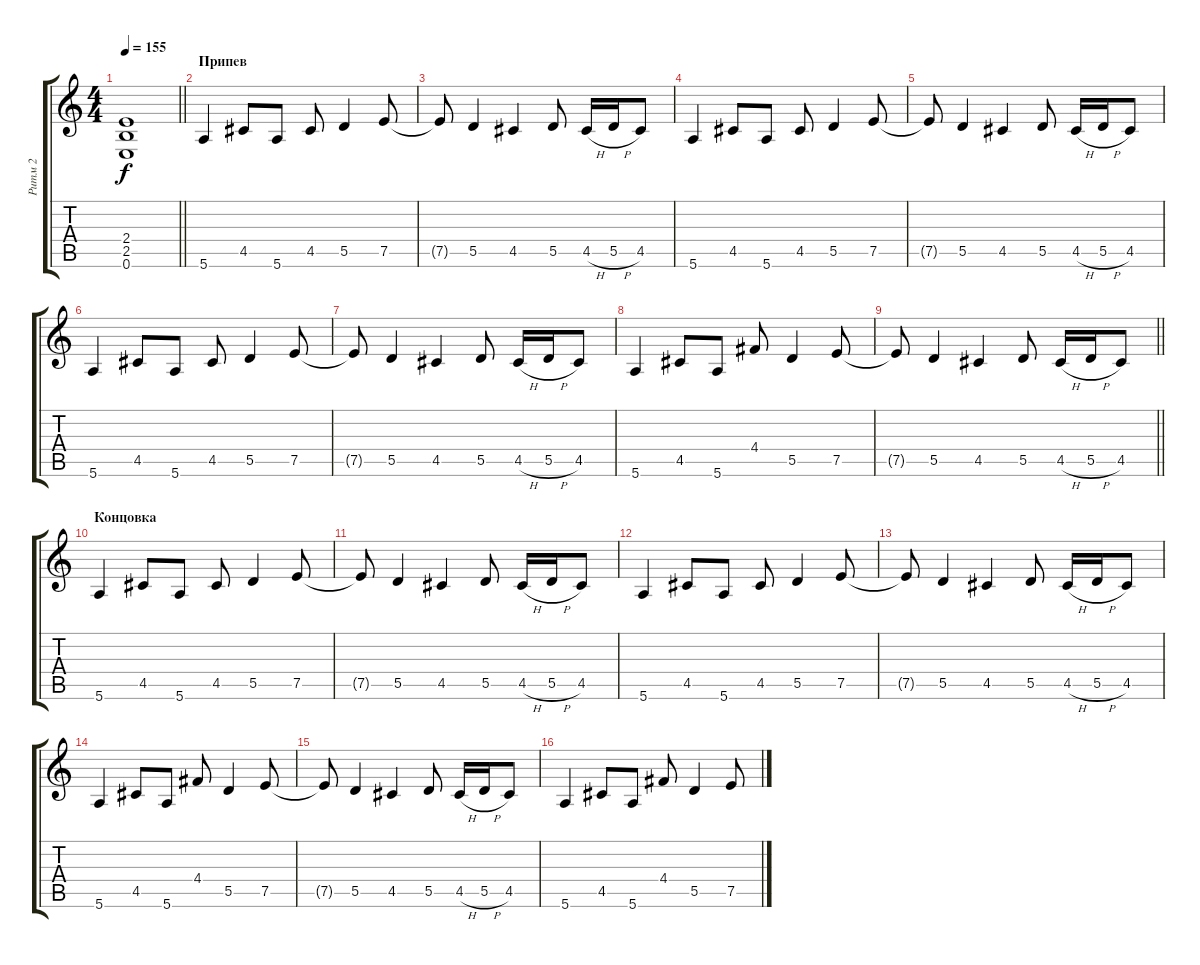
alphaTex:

\track ("Ритм 2" "Ритм 2") {instrument distortionguitar}
\staff {score tabs}
\tuning (E4 B3 G3 D3 A2 E2) {hide}
\ts (4 4)
\tempo 155
\clef g2
\barLineRight lightlight
\ks c
(2.4{t} 2.5{t} 0.6{t}).1{dy f} |
\section ("" "Припев")
5.6.4 4.5.8 5.6.8 4.5.8 5.5.4 7.5.8 |
7.5{t}.8 5.5.4 4.5.4 5.5.8 4.5{h}.16 5.5{h}.16 4.5.8 |
5.6.4 4.5.8 5.6.8 4.5.8 5.5.4 7.5.8 |
7.5{t}.8 5.5.4 4.5.4 5.5.8 4.5{h}.16 5.5{h}.16 4.5.8 |
5.6.4 4.5.8 5.6.8 4.5.8 5.5.4 7.5.8 |
7.5{t}.8 5.5.4 4.5.4 5.5.8 4.5{h}.16 5.5{h}.16 4.5.8 |
5.6.4 4.5.8 5.6.8 4.4.8 5.5.4 7.5.8 |
\barLineRight lightlight
7.5{t}.8 5.5.4 4.5.4 5.5.8 4.5{h}.16 5.5{h}.16 4.5.8 |
\section ("" "Концовка")
5.6.4 4.5.8 5.6.8 4.5.8 5.5.4 7.5.8 |
7.5{t}.8 5.5.4 4.5.4 5.5.8 4.5{h}.16 5.5{h}.16 4.5.8 |
5.6.4 4.5.8 5.6.8 4.5.8 5.5.4 7.5.8 |
7.5{t}.8 5.5.4 4.5.4 5.5.8 4.5{h}.16 5.5{h}.16 4.5.8 |
5.6.4 4.5.8 5.6.8 4.4.8 5.5.4 7.5.8 |
7.5{t}.8 5.5.4 4.5.4 5.5.8 4.5{h}.16 5.5{h}.16 4.5.8 |
5.6.4 4.5.8 5.6.8 4.4.8 5.5.4 7.5.8
